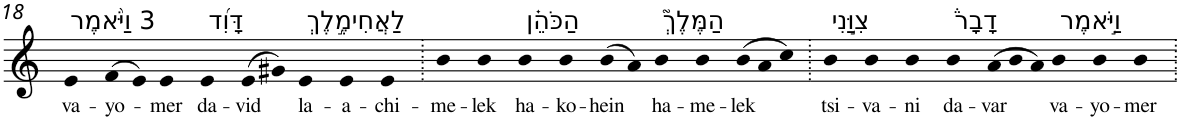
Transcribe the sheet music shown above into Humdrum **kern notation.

**kern	**text
*part1	*part1
*staff1	*staff1
*I"Piano	*
*I'Pno	*
!!LO:PB:g=z
*clefG2	*
*k[]	*
=18	=18
!LO:TX:a:t=3 וַיֹּ֨אמֶר	!
!	!LO:LY:b
4e	va-
!	!LO:LY:b
(>8f	-yo-
8e)	.
!	!LO:LY:b
4e	-mer
!LO:TX:a:t=דָּוִ֜ד	!
!	!LO:LY:b
4e	da-
!	!LO:LY:b
(>8e	-vid
8g#X)	.
!LO:TX:a:t=לַאֲחִימֶ֣לֶךְ	!
!	!LO:LY:b
4e	la-
!	!LO:LY:b
4e	-a-
!	!LO:LY:b
4e	-chi-
=19.	=19.
!	!LO:LY:b
4b	-me-
!	!LO:LY:b
4b	-lek
!LO:TX:a:t=הַכֹּהֵ֗ן	!
!	!LO:LY:b
4b	ha-
!	!LO:LY:b
4b	-ko-
!	!LO:LY:b
(>8b	-hein
8a)	.
!LO:TX:a:t=הַמֶּלֶךְ֮	!
!	!LO:LY:b
4b	ha-
!	!LO:LY:b
4b	-me-
*Xtuplet	*
!	!LO:LY:b
(>12b	-lek
12a	.
12cc)	.
=20.	=20.
!LO:TX:a:t=צִוַּ֣נִי	!
!	!LO:LY:b
4b	tsi-
!	!LO:LY:b
4b	-va-
!	!LO:LY:b
4b	-ni
!LO:TX:a:t=דָבָר֒	!
!	!LO:LY:b
4b	da-
!	!LO:LY:b
(>12a	-var
12b	.
12a)	.
!LO:TX:a:t=וַיֹּ֣אמֶר	!
!	!LO:LY:b
4b	va-
!	!LO:LY:b
4b	-yo-
!	!LO:LY:b
4b	-mer
=.	=.
*-	*-
